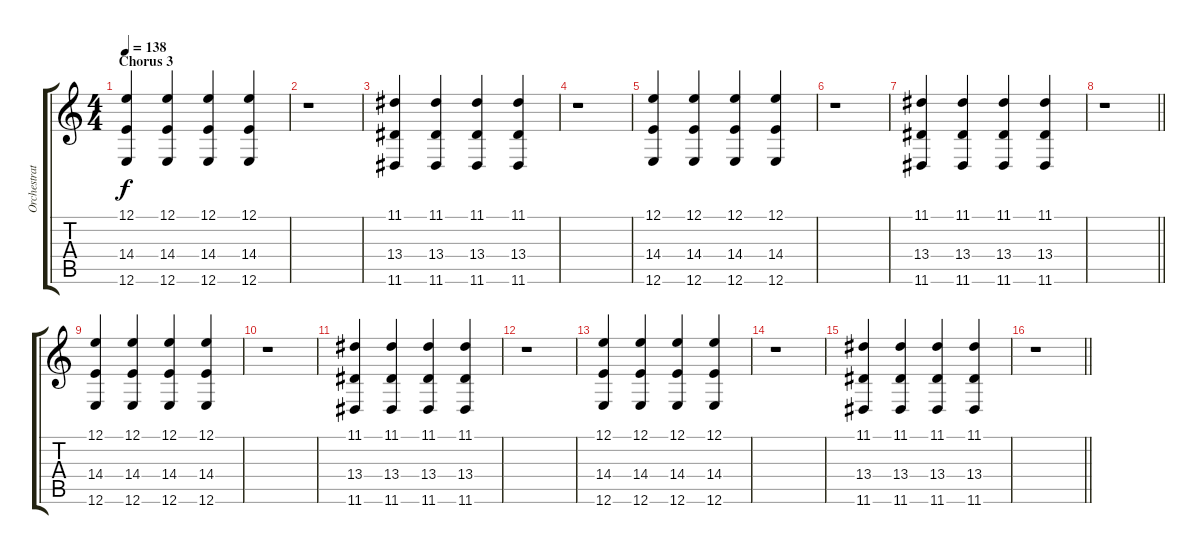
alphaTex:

\track ("Orchestration" "Orchestrat") {instrument stringensemble1}
\staff {score tabs}
\tuning (E4 B3 G3 D3 A2 E2) {hide}
\ts (4 4)
\section ("" "Chorus 3")
\tempo 138
\clef g2
\ks c
(12.1 14.4 12.6).4{dy f} (12.1 14.4 12.6).4 (12.1 14.4 12.6).4 (12.1 14.4 12.6).4 |
r.1 |
(11.1 13.4 11.6).4 (11.1 13.4 11.6).4 (11.1 13.4 11.6).4 (11.1 13.4 11.6).4 |
r.1 |
(12.1 14.4 12.6).4 (12.1 14.4 12.6).4 (12.1 14.4 12.6).4 (12.1 14.4 12.6).4 |
r.1 |
(11.1 13.4 11.6).4 (11.1 13.4 11.6).4 (11.1 13.4 11.6).4 (11.1 13.4 11.6).4 |
\barLineRight lightlight
r.1 |
(12.1 14.4 12.6).4 (12.1 14.4 12.6).4 (12.1 14.4 12.6).4 (12.1 14.4 12.6).4 |
r.1 |
(11.1 13.4 11.6).4 (11.1 13.4 11.6).4 (11.1 13.4 11.6).4 (11.1 13.4 11.6).4 |
r.1 |
(12.1 14.4 12.6).4 (12.1 14.4 12.6).4 (12.1 14.4 12.6).4 (12.1 14.4 12.6).4 |
r.1 |
(11.1 13.4 11.6).4 (11.1 13.4 11.6).4 (11.1 13.4 11.6).4 (11.1 13.4 11.6).4 |
\barLineRight lightlight
r.1
